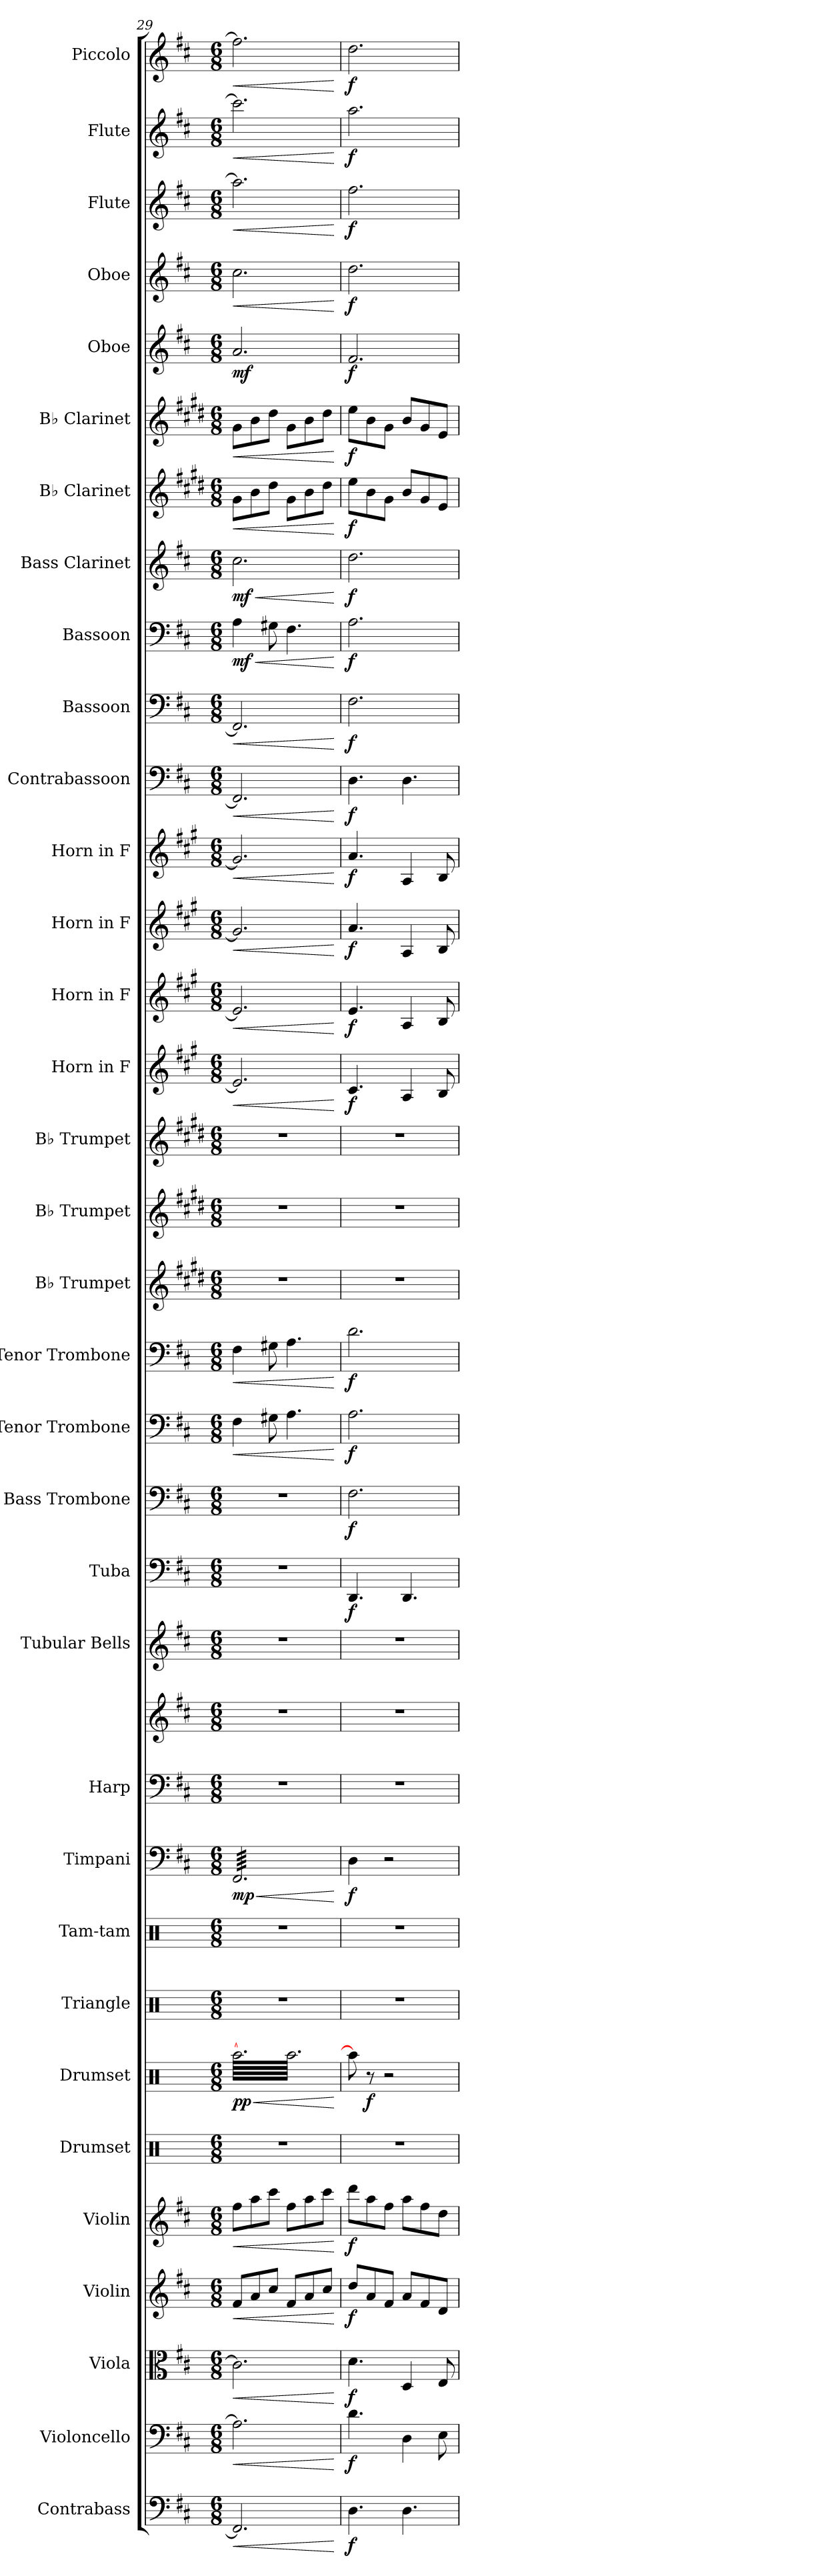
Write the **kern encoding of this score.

**kern	**dynam	**kern	**dynam	**kern	**dynam	**kern	**dynam	**kern	**dynam	**kern	**kern	**dynam	**kern	**kern	**kern	**dynam	**kern	**kern	**kern	**kern	**dynam	**kern	**dynam	**kern	**dynam	**kern	**dynam	**kern	**kern	**kern	**kern	**dynam	**kern	**dynam	**kern	**dynam	**kern	**dynam	**kern	**dynam	**kern	**dynam	**kern	**dynam	**kern	**dynam	**kern	**dynam	**kern	**dynam	**kern	**dynam	**kern	**dynam	**kern	**dynam	**kern	**dynam	**kern	**dynam
*part34	*part34	*part33	*part33	*part32	*part32	*part31	*part31	*part30	*part30	*part29	*part28	*part28	*part27	*part26	*part25	*part25	*part24	*part24	*part23	*part22	*part22	*part21	*part21	*part20	*part20	*part19	*part19	*part18	*part17	*part16	*part15	*part15	*part14	*part14	*part13	*part13	*part12	*part12	*part11	*part11	*part10	*part10	*part9	*part9	*part8	*part8	*part7	*part7	*part6	*part6	*part5	*part5	*part4	*part4	*part3	*part3	*part2	*part2	*part1	*part1
*staff35	*staff35	*staff34	*staff34	*staff33	*staff33	*staff32	*staff32	*staff31	*staff31	*staff30	*staff29	*staff29	*staff28	*staff27	*staff26	*staff26	*staff25	*staff24	*staff23	*staff22	*staff22	*staff21	*staff21	*staff20	*staff20	*staff19	*staff19	*staff18	*staff17	*staff16	*staff15	*staff15	*staff14	*staff14	*staff13	*staff13	*staff12	*staff12	*staff11	*staff11	*staff10	*staff10	*staff9	*staff9	*staff8	*staff8	*staff7	*staff7	*staff6	*staff6	*staff5	*staff5	*staff4	*staff4	*staff3	*staff3	*staff2	*staff2	*staff1	*staff1
*I"Contrabass	*	*I"Violoncello	*	*I"Viola	*	*I"Violin	*	*I"Violin	*	*I"Drumset	*I"Drumset	*	*I"Triangle	*I"Tam-tam	*I"Timpani	*	*I"Harp	*	*I"Tubular Bells	*I"Tuba	*	*I"Bass Trombone	*	*I"Tenor Trombone	*	*I"Tenor Trombone	*	*I"B♭ Trumpet	*I"B♭ Trumpet	*I"B♭ Trumpet	*I"Horn in F	*	*I"Horn in F	*	*I"Horn in F	*	*I"Horn in F	*	*I"Contrabassoon	*	*I"Bassoon	*	*I"Bassoon	*	*I"Bass Clarinet	*	*I"B♭ Clarinet	*	*I"B♭ Clarinet	*	*I"Oboe	*	*I"Oboe	*	*I"Flute	*	*I"Flute	*	*I"Piccolo	*
*I'Cb.	*	*I'Vc.	*	*I'Vla.	*	*I'Vln.	*	*I'Vln.	*	*I'Drs.	*I'Drs.	*	*I'Trgl.	*I'Tam-tam	*I'Timp.	*	*I'Hrp.	*	*I'Tu. Be.	*I'Tba.	*	*I'B. Tbn.	*	*I'T. Tbn.	*	*I'T. Tbn.	*	*I'B♭ Tpt.	*I'B♭ Tpt.	*I'B♭ Tpt.	*	*	*	*	*	*	*	*	*I'Cbsn.	*	*I'Bsn.	*	*I'Bsn.	*	*I'B. Cl.	*	*I'B♭ Cl.	*	*I'B♭ Cl.	*	*I'Ob.	*	*I'Ob.	*	*I'Fl.	*	*I'Fl.	*	*I'Picc.	*
*clefF4	*	*clefF4	*	*clefC3	*	*clefG2	*	*clefG2	*	*clefX	*clefX	*	*clefX	*clefX	*clefF4	*	*clefF4	*clefG2	*clefG2	*clefF4	*	*clefF4	*	*clefF4	*	*clefF4	*	*clefG2	*clefG2	*clefG2	*clefG2	*	*clefG2	*	*clefG2	*	*clefG2	*	*clefF4	*	*clefF4	*	*clefF4	*	*clefG2	*	*clefG2	*	*clefG2	*	*clefG2	*	*clefG2	*	*clefG2	*	*clefG2	*	*clefG2	*
*ITrd7c12	*	*	*	*	*	*	*	*	*	*	*	*	*	*	*	*	*	*	*	*	*	*	*	*	*	*	*	*ITrd1c2	*ITrd1c2	*ITrd1c2	*ITrd4c7	*	*ITrd4c7	*	*ITrd4c7	*	*ITrd4c7	*	*ITrd7c12	*	*	*	*	*	*ITrd8c14	*	*ITrd1c2	*	*ITrd1c2	*	*	*	*	*	*	*	*	*	*ITrd-7c-12	*
*k[f#c#]	*	*k[f#c#]	*	*k[f#c#]	*	*k[f#c#]	*	*k[f#c#]	*	*k[]	*k[]	*	*k[]	*k[]	*k[f#c#]	*	*k[f#c#]	*k[f#c#]	*k[f#c#]	*k[f#c#]	*	*k[f#c#]	*	*k[f#c#]	*	*k[f#c#]	*	*k[f#c#]	*k[f#c#]	*k[f#c#]	*k[f#c#]	*	*k[f#c#]	*	*k[f#c#]	*	*k[f#c#]	*	*k[f#c#]	*	*k[f#c#]	*	*k[f#c#]	*	*k[f#c#]	*	*k[f#c#]	*	*k[f#c#]	*	*k[f#c#]	*	*k[f#c#]	*	*k[f#c#]	*	*k[f#c#]	*	*k[f#c#]	*
*M6/8	*	*M6/8	*	*M6/8	*	*M6/8	*	*M6/8	*	*M6/8	*M6/8	*	*M6/8	*M6/8	*M6/8	*	*M6/8	*M6/8	*M6/8	*M6/8	*	*M6/8	*	*M6/8	*	*M6/8	*	*M6/8	*M6/8	*M6/8	*M6/8	*	*M6/8	*	*M6/8	*	*M6/8	*	*M6/8	*	*M6/8	*	*M6/8	*	*M6/8	*	*M6/8	*	*M6/8	*	*M6/8	*	*M6/8	*	*M6/8	*	*M6/8	*	*M6/8	*
=29	=29	=29	=29	=29	=29	=29	=29	=29	=29	=29	=29	=29	=29	=29	=29	=29	=29	=29	=29	=29	=29	=29	=29	=29	=29	=29	=29	=29	=29	=29	=29	=29	=29	=29	=29	=29	=29	=29	=29	=29	=29	=29	=29	=29	=29	=29	=29	=29	=29	=29	=29	=29	=29	=29	=29	=29	=29	=29	=29	=29
!	!LO:HP:b	!	!LO:HP:b	!	!LO:HP:b	!	!LO:HP:b	!	!LO:HP:b	!	!	!LO:HP:b	!	!	!	!LO:HP:b	!	!	!	!	!	!	!	!	!LO:HP:b	!	!LO:HP:b	!	!	!	!	!LO:HP:b	!	!LO:HP:b	!	!LO:HP:b	!	!LO:HP:b	!	!LO:HP:b	!	!LO:HP:b	!	!LO:HP:b	!	!LO:HP:b	!	!LO:HP:b	!	!LO:HP:b	!	!	!	!LO:HP:b	!	!LO:HP:b	!	!LO:HP:b	!	!LO:HP:b
!	!	!	!	!	!	!	!	!	!	!	!	!LO:DY:n=1:b	!	!	!	!LO:DY:n=1:b	!	!	!	!	!	!	!	!	!	!	!	!	!	!	!	!	!	!	!	!	!	!	!	!	!	!	!	!LO:DY:n=1:b	!	!LO:DY:n=1:b	!	!	!	!	!	!LO:DY:b	!	!	!	!	!	!	!	!
*	*	*	*	*	*	*	*	*	*	*	*tremolo	*	*	*	*	*	*	*	*	*	*	*	*	*	*	*	*	*	*	*	*	*	*	*	*	*	*	*	*	*	*	*	*	*	*	*	*	*	*	*	*	*	*	*	*	*	*	*	*	*
*	*	*	*	*	*	*	*	*	*	*	*	*	*	*	*tremolo	*	*	*	*	*	*	*	*	*	*	*	*	*	*	*	*	*	*	*	*	*	*	*	*	*	*	*	*	*	*	*	*	*	*	*	*	*	*	*	*	*	*	*	*	*
2.FFF#/]	<	2.A\]	<	2.c#\]	<	8f#/L	<	8ff#\L	<	2.r	[64Raa\LLLL	< pp	2.r	2.r	64FF#/LLLL	< mp	2.r	2.r	2.r	2.r	.	2.r	.	4F#\	<	4F#\	<	2.r	2.r	2.r	2.A/]	<	2.A/]	<	2.c#/]	<	2.c#/]	<	2.FFF#/]	<	2.FF#/]	<	4A\	< mf	2.c#\	< mf	8f#\L	<	8f#\L	<	2.a/	mf	2.cc#\	<	2.aa#\]	<	2.ccc#\]	<	2.fff#\]	<
.	.	.	.	.	.	.	.	.	.	.	64Raa\	.	.	.	64FF#/	.	.	.	.	.	.	.	.	.	.	.	.	.	.	.	.	.	.	.	.	.	.	.	.	.	.	.	.	.	.	.	.	.	.	.	.	.	.	.	.	.	.	.	.	.
.	.	.	.	.	.	.	.	.	.	.	64Raa\	.	.	.	64FF#/	.	.	.	.	.	.	.	.	.	.	.	.	.	.	.	.	.	.	.	.	.	.	.	.	.	.	.	.	.	.	.	.	.	.	.	.	.	.	.	.	.	.	.	.	.
.	.	.	.	.	.	.	.	.	.	.	64Raa\	.	.	.	64FF#/	.	.	.	.	.	.	.	.	.	.	.	.	.	.	.	.	.	.	.	.	.	.	.	.	.	.	.	.	.	.	.	.	.	.	.	.	.	.	.	.	.	.	.	.	.
.	.	.	.	.	.	.	.	.	.	.	64Raa\	.	.	.	64FF#/	.	.	.	.	.	.	.	.	.	.	.	.	.	.	.	.	.	.	.	.	.	.	.	.	.	.	.	.	.	.	.	.	.	.	.	.	.	.	.	.	.	.	.	.	.
.	.	.	.	.	.	.	.	.	.	.	64Raa\	.	.	.	64FF#/	.	.	.	.	.	.	.	.	.	.	.	.	.	.	.	.	.	.	.	.	.	.	.	.	.	.	.	.	.	.	.	.	.	.	.	.	.	.	.	.	.	.	.	.	.
.	.	.	.	.	.	.	.	.	.	.	64Raa\	.	.	.	64FF#/	.	.	.	.	.	.	.	.	.	.	.	.	.	.	.	.	.	.	.	.	.	.	.	.	.	.	.	.	.	.	.	.	.	.	.	.	.	.	.	.	.	.	.	.	.
.	.	.	.	.	.	.	.	.	.	.	64Raa\	.	.	.	64FF#/	.	.	.	.	.	.	.	.	.	.	.	.	.	.	.	.	.	.	.	.	.	.	.	.	.	.	.	.	.	.	.	.	.	.	.	.	.	.	.	.	.	.	.	.	.
.	.	.	.	.	.	8a/	.	8aa\	.	.	64Raa\	.	.	.	64FF#/	.	.	.	.	.	.	.	.	.	.	.	.	.	.	.	.	.	.	.	.	.	.	.	.	.	.	.	.	.	.	.	8a\	.	8a\	.	.	.	.	.	.	.	.	.	.	.
.	.	.	.	.	.	.	.	.	.	.	64Raa\	.	.	.	64FF#/	.	.	.	.	.	.	.	.	.	.	.	.	.	.	.	.	.	.	.	.	.	.	.	.	.	.	.	.	.	.	.	.	.	.	.	.	.	.	.	.	.	.	.	.	.
.	.	.	.	.	.	.	.	.	.	.	64Raa\	.	.	.	64FF#/	.	.	.	.	.	.	.	.	.	.	.	.	.	.	.	.	.	.	.	.	.	.	.	.	.	.	.	.	.	.	.	.	.	.	.	.	.	.	.	.	.	.	.	.	.
.	.	.	.	.	.	.	.	.	.	.	64Raa\	.	.	.	64FF#/	.	.	.	.	.	.	.	.	.	.	.	.	.	.	.	.	.	.	.	.	.	.	.	.	.	.	.	.	.	.	.	.	.	.	.	.	.	.	.	.	.	.	.	.	.
.	.	.	.	.	.	.	.	.	.	.	64Raa\	.	.	.	64FF#/	.	.	.	.	.	.	.	.	.	.	.	.	.	.	.	.	.	.	.	.	.	.	.	.	.	.	.	.	.	.	.	.	.	.	.	.	.	.	.	.	.	.	.	.	.
.	.	.	.	.	.	.	.	.	.	.	64Raa\	.	.	.	64FF#/	.	.	.	.	.	.	.	.	.	.	.	.	.	.	.	.	.	.	.	.	.	.	.	.	.	.	.	.	.	.	.	.	.	.	.	.	.	.	.	.	.	.	.	.	.
.	.	.	.	.	.	.	.	.	.	.	64Raa\	.	.	.	64FF#/	.	.	.	.	.	.	.	.	.	.	.	.	.	.	.	.	.	.	.	.	.	.	.	.	.	.	.	.	.	.	.	.	.	.	.	.	.	.	.	.	.	.	.	.	.
.	.	.	.	.	.	.	.	.	.	.	64Raa\	.	.	.	64FF#/	.	.	.	.	.	.	.	.	.	.	.	.	.	.	.	.	.	.	.	.	.	.	.	.	.	.	.	.	.	.	.	.	.	.	.	.	.	.	.	.	.	.	.	.	.
.	.	.	.	.	.	8cc#/J	.	8ccc#\J	.	.	64Raa\	.	.	.	64FF#/	.	.	.	.	.	.	.	.	8G#X\	.	8G#X\	.	.	.	.	.	.	.	.	.	.	.	.	.	.	.	.	8G#X\	.	.	.	8cc#\J	.	8cc#\J	.	.	.	.	.	.	.	.	.	.	.
.	.	.	.	.	.	.	.	.	.	.	64Raa\	.	.	.	64FF#/	.	.	.	.	.	.	.	.	.	.	.	.	.	.	.	.	.	.	.	.	.	.	.	.	.	.	.	.	.	.	.	.	.	.	.	.	.	.	.	.	.	.	.	.	.
.	.	.	.	.	.	.	.	.	.	.	64Raa\	.	.	.	64FF#/	.	.	.	.	.	.	.	.	.	.	.	.	.	.	.	.	.	.	.	.	.	.	.	.	.	.	.	.	.	.	.	.	.	.	.	.	.	.	.	.	.	.	.	.	.
.	.	.	.	.	.	.	.	.	.	.	64Raa\	.	.	.	64FF#/	.	.	.	.	.	.	.	.	.	.	.	.	.	.	.	.	.	.	.	.	.	.	.	.	.	.	.	.	.	.	.	.	.	.	.	.	.	.	.	.	.	.	.	.	.
.	.	.	.	.	.	.	.	.	.	.	64Raa\	.	.	.	64FF#/	.	.	.	.	.	.	.	.	.	.	.	.	.	.	.	.	.	.	.	.	.	.	.	.	.	.	.	.	.	.	.	.	.	.	.	.	.	.	.	.	.	.	.	.	.
.	.	.	.	.	.	.	.	.	.	.	64Raa\	.	.	.	64FF#/	.	.	.	.	.	.	.	.	.	.	.	.	.	.	.	.	.	.	.	.	.	.	.	.	.	.	.	.	.	.	.	.	.	.	.	.	.	.	.	.	.	.	.	.	.
.	.	.	.	.	.	.	.	.	.	.	64Raa\	.	.	.	64FF#/	.	.	.	.	.	.	.	.	.	.	.	.	.	.	.	.	.	.	.	.	.	.	.	.	.	.	.	.	.	.	.	.	.	.	.	.	.	.	.	.	.	.	.	.	.
.	.	.	.	.	.	.	.	.	.	.	64Raa\	.	.	.	64FF#/	.	.	.	.	.	.	.	.	.	.	.	.	.	.	.	.	.	.	.	.	.	.	.	.	.	.	.	.	.	.	.	.	.	.	.	.	.	.	.	.	.	.	.	.	.
.	.	.	.	.	.	8f#/L	.	8ff#\L	.	.	64Raa\	.	.	.	64FF#/	.	.	.	.	.	.	.	.	4.A\	.	4.A\	.	.	.	.	.	.	.	.	.	.	.	.	.	.	.	.	4.F#\	.	.	.	8f#\L	.	8f#\L	.	.	.	.	.	.	.	.	.	.	.
.	.	.	.	.	.	.	.	.	.	.	64Raa\	.	.	.	64FF#/	.	.	.	.	.	.	.	.	.	.	.	.	.	.	.	.	.	.	.	.	.	.	.	.	.	.	.	.	.	.	.	.	.	.	.	.	.	.	.	.	.	.	.	.	.
.	.	.	.	.	.	.	.	.	.	.	64Raa\	.	.	.	64FF#/	.	.	.	.	.	.	.	.	.	.	.	.	.	.	.	.	.	.	.	.	.	.	.	.	.	.	.	.	.	.	.	.	.	.	.	.	.	.	.	.	.	.	.	.	.
.	.	.	.	.	.	.	.	.	.	.	64Raa\	.	.	.	64FF#/	.	.	.	.	.	.	.	.	.	.	.	.	.	.	.	.	.	.	.	.	.	.	.	.	.	.	.	.	.	.	.	.	.	.	.	.	.	.	.	.	.	.	.	.	.
.	.	.	.	.	.	.	.	.	.	.	64Raa\	.	.	.	64FF#/	.	.	.	.	.	.	.	.	.	.	.	.	.	.	.	.	.	.	.	.	.	.	.	.	.	.	.	.	.	.	.	.	.	.	.	.	.	.	.	.	.	.	.	.	.
.	.	.	.	.	.	.	.	.	.	.	64Raa\	.	.	.	64FF#/	.	.	.	.	.	.	.	.	.	.	.	.	.	.	.	.	.	.	.	.	.	.	.	.	.	.	.	.	.	.	.	.	.	.	.	.	.	.	.	.	.	.	.	.	.
.	.	.	.	.	.	.	.	.	.	.	64Raa\	.	.	.	64FF#/	.	.	.	.	.	.	.	.	.	.	.	.	.	.	.	.	.	.	.	.	.	.	.	.	.	.	.	.	.	.	.	.	.	.	.	.	.	.	.	.	.	.	.	.	.
.	.	.	.	.	.	.	.	.	.	.	64Raa\	.	.	.	64FF#/	.	.	.	.	.	.	.	.	.	.	.	.	.	.	.	.	.	.	.	.	.	.	.	.	.	.	.	.	.	.	.	.	.	.	.	.	.	.	.	.	.	.	.	.	.
.	.	.	.	.	.	8a/	.	8aa\	.	.	64Raa\	.	.	.	64FF#/	.	.	.	.	.	.	.	.	.	.	.	.	.	.	.	.	.	.	.	.	.	.	.	.	.	.	.	.	.	.	.	8a\	.	8a\	.	.	.	.	.	.	.	.	.	.	.
.	.	.	.	.	.	.	.	.	.	.	64Raa\	.	.	.	64FF#/	.	.	.	.	.	.	.	.	.	.	.	.	.	.	.	.	.	.	.	.	.	.	.	.	.	.	.	.	.	.	.	.	.	.	.	.	.	.	.	.	.	.	.	.	.
.	.	.	.	.	.	.	.	.	.	.	64Raa\	.	.	.	64FF#/	.	.	.	.	.	.	.	.	.	.	.	.	.	.	.	.	.	.	.	.	.	.	.	.	.	.	.	.	.	.	.	.	.	.	.	.	.	.	.	.	.	.	.	.	.
.	.	.	.	.	.	.	.	.	.	.	64Raa\	.	.	.	64FF#/	.	.	.	.	.	.	.	.	.	.	.	.	.	.	.	.	.	.	.	.	.	.	.	.	.	.	.	.	.	.	.	.	.	.	.	.	.	.	.	.	.	.	.	.	.
.	.	.	.	.	.	.	.	.	.	.	64Raa\	.	.	.	64FF#/	.	.	.	.	.	.	.	.	.	.	.	.	.	.	.	.	.	.	.	.	.	.	.	.	.	.	.	.	.	.	.	.	.	.	.	.	.	.	.	.	.	.	.	.	.
.	.	.	.	.	.	.	.	.	.	.	64Raa\	.	.	.	64FF#/	.	.	.	.	.	.	.	.	.	.	.	.	.	.	.	.	.	.	.	.	.	.	.	.	.	.	.	.	.	.	.	.	.	.	.	.	.	.	.	.	.	.	.	.	.
.	.	.	.	.	.	.	.	.	.	.	64Raa\	.	.	.	64FF#/	.	.	.	.	.	.	.	.	.	.	.	.	.	.	.	.	.	.	.	.	.	.	.	.	.	.	.	.	.	.	.	.	.	.	.	.	.	.	.	.	.	.	.	.	.
.	.	.	.	.	.	.	.	.	.	.	64Raa\	.	.	.	64FF#/	.	.	.	.	.	.	.	.	.	.	.	.	.	.	.	.	.	.	.	.	.	.	.	.	.	.	.	.	.	.	.	.	.	.	.	.	.	.	.	.	.	.	.	.	.
.	.	.	.	.	.	8cc#/J	.	8ccc#\J	.	.	64Raa\	.	.	.	64FF#/	.	.	.	.	.	.	.	.	.	.	.	.	.	.	.	.	.	.	.	.	.	.	.	.	.	.	.	.	.	.	.	8cc#\J	.	8cc#\J	.	.	.	.	.	.	.	.	.	.	.
.	.	.	.	.	.	.	.	.	.	.	64Raa\	.	.	.	64FF#/	.	.	.	.	.	.	.	.	.	.	.	.	.	.	.	.	.	.	.	.	.	.	.	.	.	.	.	.	.	.	.	.	.	.	.	.	.	.	.	.	.	.	.	.	.
.	.	.	.	.	.	.	.	.	.	.	64Raa\	.	.	.	64FF#/	.	.	.	.	.	.	.	.	.	.	.	.	.	.	.	.	.	.	.	.	.	.	.	.	.	.	.	.	.	.	.	.	.	.	.	.	.	.	.	.	.	.	.	.	.
.	.	.	.	.	.	.	.	.	.	.	64Raa\	.	.	.	64FF#/	.	.	.	.	.	.	.	.	.	.	.	.	.	.	.	.	.	.	.	.	.	.	.	.	.	.	.	.	.	.	.	.	.	.	.	.	.	.	.	.	.	.	.	.	.
.	.	.	.	.	.	.	.	.	.	.	64Raa\	.	.	.	64FF#/	.	.	.	.	.	.	.	.	.	.	.	.	.	.	.	.	.	.	.	.	.	.	.	.	.	.	.	.	.	.	.	.	.	.	.	.	.	.	.	.	.	.	.	.	.
.	.	.	.	.	.	.	.	.	.	.	64Raa\	.	.	.	64FF#/	.	.	.	.	.	.	.	.	.	.	.	.	.	.	.	.	.	.	.	.	.	.	.	.	.	.	.	.	.	.	.	.	.	.	.	.	.	.	.	.	.	.	.	.	.
.	.	.	.	.	.	.	.	.	.	.	64Raa\	.	.	.	64FF#/	.	.	.	.	.	.	.	.	.	.	.	.	.	.	.	.	.	.	.	.	.	.	.	.	.	.	.	.	.	.	.	.	.	.	.	.	.	.	.	.	.	.	.	.	.
.	.	.	.	.	.	.	.	.	.	.	64Raa\JJJJ	.	.	.	64FF#/JJJJ	.	.	.	.	.	.	.	.	.	.	.	.	.	.	.	.	.	.	.	.	.	.	.	.	.	.	.	.	.	.	.	.	.	.	.	.	.	.	.	.	.	.	.	.	.
*	*	*	*	*	*	*	*	*	*	*	*	*	*	*	*Xtremolo	*	*	*	*	*	*	*	*	*	*	*	*	*	*	*	*	*	*	*	*	*	*	*	*	*	*	*	*	*	*	*	*	*	*	*	*	*	*	*	*	*	*	*	*	*
*	*	*	*	*	*	*	*	*	*	*	*Xtremolo	*	*	*	*	*	*	*	*	*	*	*	*	*	*	*	*	*	*	*	*	*	*	*	*	*	*	*	*	*	*	*	*	*	*	*	*	*	*	*	*	*	*	*	*	*	*	*	*	*
.	[	.	[	.	[	.	[	.	[	.	.	[	.	.	.	[	.	.	.	.	.	.	.	.	[	.	[	.	.	.	.	[	.	[	.	[	.	[	.	[	.	[	.	[	.	[	.	[	.	[	.	.	.	[	.	[	.	[	.	[
=30	=30	=30	=30	=30	=30	=30	=30	=30	=30	=30	=30	=30	=30	=30	=30	=30	=30	=30	=30	=30	=30	=30	=30	=30	=30	=30	=30	=30	=30	=30	=30	=30	=30	=30	=30	=30	=30	=30	=30	=30	=30	=30	=30	=30	=30	=30	=30	=30	=30	=30	=30	=30	=30	=30	=30	=30	=30	=30	=30	=30
!	!LO:DY:b	!	!LO:DY:b	!	!LO:DY:b	!	!LO:DY:b	!	!LO:DY:b	!	!	!	!	!	!	!LO:DY:b	!	!	!	!	!LO:DY:b	!	!LO:DY:b	!	!LO:DY:b	!	!LO:DY:b	!	!	!	!	!LO:DY:b	!	!LO:DY:b	!	!LO:DY:b	!	!LO:DY:b	!	!LO:DY:b	!	!LO:DY:b	!	!LO:DY:b	!	!LO:DY:b	!	!LO:DY:b	!	!LO:DY:b	!	!LO:DY:b	!	!LO:DY:b	!	!LO:DY:b	!	!LO:DY:b	!	!LO:DY:b
4.DD\	f	4.d\	f	4.d\	f	8dd/L	f	8ddd\L	f	2.r	8Raa\]	.	2.r	2.r	4D\	f	2.r	2.r	2.r	4.DD/	f	2.F#\	f	2.A\	f	2.d\	f	2.r	2.r	2.r	4.F#/	f	4.A/	f	4.d/	f	4.d/	f	4.DD\	f	2.F#\	f	2.A\	f	2.d\	f	8dd\L	f	8dd\L	f	2.f#/	f	2.dd\	f	2.ff#\	f	2.aa\	f	2.ddd\	f
!	!	!	!	!	!	!	!	!	!	!	!	!LO:DY:b	!	!	!	!	!	!	!	!	!	!	!	!	!	!	!	!	!	!	!	!	!	!	!	!	!	!	!	!	!	!	!	!	!	!	!	!	!	!	!	!	!	!	!	!	!	!	!	!
.	.	.	.	.	.	8a/	.	8aa\	.	.	8r	f	.	.	.	.	.	.	.	.	.	.	.	.	.	.	.	.	.	.	.	.	.	.	.	.	.	.	.	.	.	.	.	.	.	.	8a\	.	8a\	.	.	.	.	.	.	.	.	.	.	.
.	.	.	.	.	.	8f#/J	.	8ff#\J	.	.	2r	.	.	.	2r	.	.	.	.	.	.	.	.	.	.	.	.	.	.	.	.	.	.	.	.	.	.	.	.	.	.	.	.	.	.	.	8f#\J	.	8f#\J	.	.	.	.	.	.	.	.	.	.	.
4.DD\	.	4D\	.	4D/	.	8a/L	.	8aa\L	.	.	.	.	.	.	.	.	.	.	.	4.DD/	.	.	.	.	.	.	.	.	.	.	4D/	.	4D/	.	4D/	.	4D/	.	4.DD\	.	.	.	.	.	.	.	8a/L	.	8a/L	.	.	.	.	.	.	.	.	.	.	.
.	.	.	.	.	.	8f#/	.	8ff#\	.	.	.	.	.	.	.	.	.	.	.	.	.	.	.	.	.	.	.	.	.	.	.	.	.	.	.	.	.	.	.	.	.	.	.	.	.	.	8f#/	.	8f#/	.	.	.	.	.	.	.	.	.	.	.
.	.	8E\	.	8E/	.	8d/J	.	8dd\J	.	.	.	.	.	.	.	.	.	.	.	.	.	.	.	.	.	.	.	.	.	.	8E/	.	8E/	.	8E/	.	8E/	.	.	.	.	.	.	.	.	.	8d/J	.	8d/J	.	.	.	.	.	.	.	.	.	.	.
=	=	=	=	=	=	=	=	=	=	=	=	=	=	=	=	=	=	=	=	=	=	=	=	=	=	=	=	=	=	=	=	=	=	=	=	=	=	=	=	=	=	=	=	=	=	=	=	=	=	=	=	=	=	=	=	=	=	=	=	=
*-	*-	*-	*-	*-	*-	*-	*-	*-	*-	*-	*-	*-	*-	*-	*-	*-	*-	*-	*-	*-	*-	*-	*-	*-	*-	*-	*-	*-	*-	*-	*-	*-	*-	*-	*-	*-	*-	*-	*-	*-	*-	*-	*-	*-	*-	*-	*-	*-	*-	*-	*-	*-	*-	*-	*-	*-	*-	*-	*-	*-
